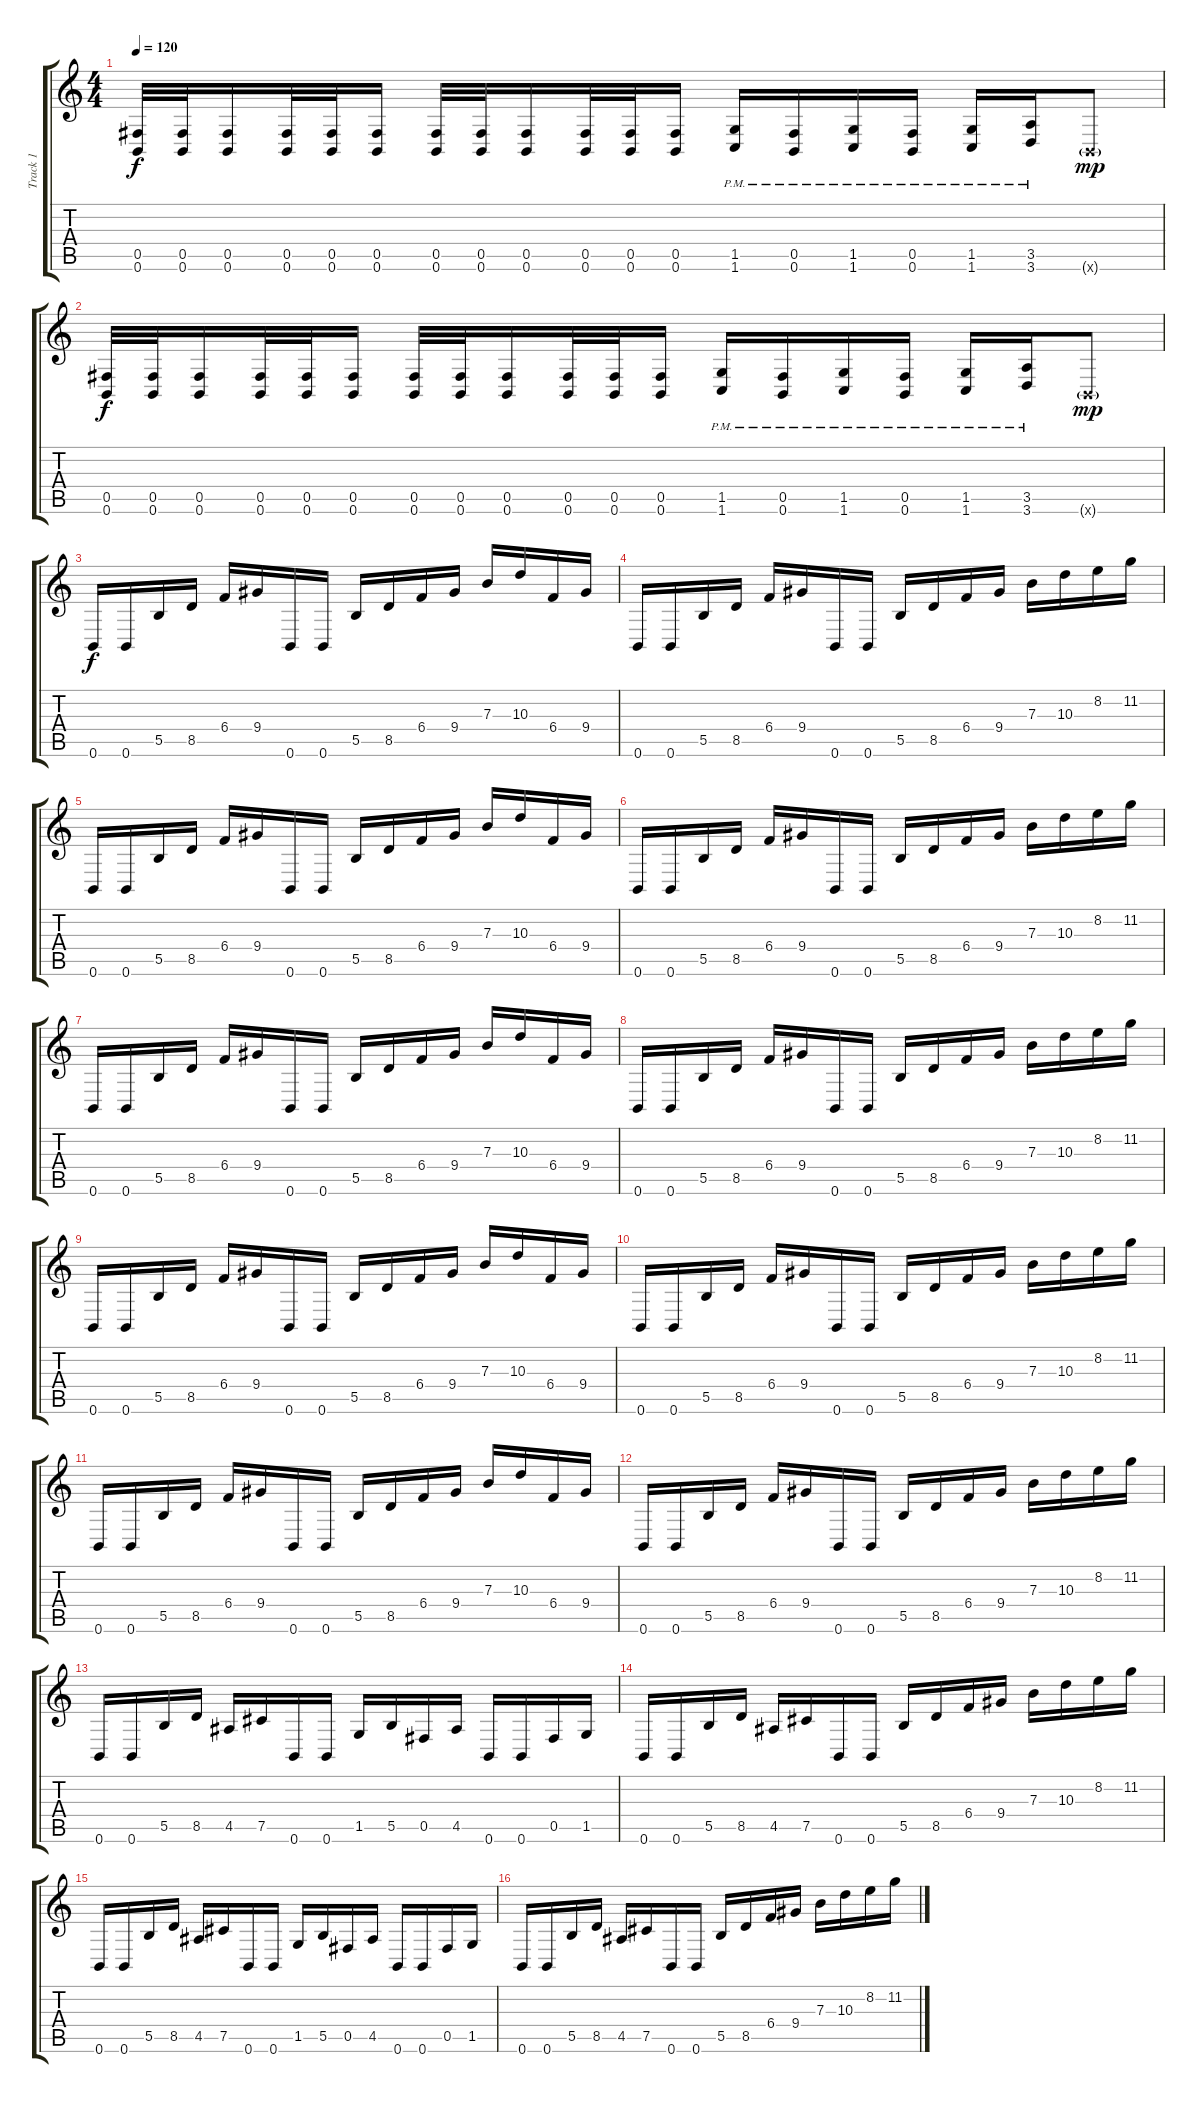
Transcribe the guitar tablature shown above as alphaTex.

\track ("Track 1" "Track 1") {instrument distortionguitar}
\staff {score tabs}
\tuning (Db4 Ab3 E3 B2 Gb2 B1) {hide}
\ts (4 4)
\tempo 120
\clef g2
\ks c
(0.5 0.6).32{dy f} (0.5 0.6).32 (0.5 0.6).16 (0.5 0.6).32 (0.5 0.6).32 (0.5 0.6).16 (0.5 0.6).32 (0.5 0.6).32 (0.5 0.6).16 (0.5 0.6).32 (0.5 0.6).32 (0.5 0.6).16 (1.5{pm} 1.6{pm}).16 (0.5{pm} 0.6{pm}).16 (1.5{pm} 1.6{pm}).16 (0.5{pm} 0.6{pm}).16 (1.5{pm} 1.6{pm}).16 (3.5{pm} 3.6{pm}).16 0.6{g x}.8{dy mp} |
(0.5 0.6).32{dy f} (0.5 0.6).32 (0.5 0.6).16 (0.5 0.6).32 (0.5 0.6).32 (0.5 0.6).16 (0.5 0.6).32 (0.5 0.6).32 (0.5 0.6).16 (0.5 0.6).32 (0.5 0.6).32 (0.5 0.6).16 (1.5{pm} 1.6{pm}).16 (0.5{pm} 0.6{pm}).16 (1.5{pm} 1.6{pm}).16 (0.5{pm} 0.6{pm}).16 (1.5{pm} 1.6{pm}).16 (3.5{pm} 3.6{pm}).16 0.6{g x}.8{dy mp} |
0.6.16{dy f} 0.6.16 5.5.16 8.5.16 6.4.16 9.4.16 0.6.16 0.6.16 5.5.16 8.5.16 6.4.16 9.4.16 7.3.16 10.3.16 6.4.16 9.4.16 |
0.6.16 0.6.16 5.5.16 8.5.16 6.4.16 9.4.16 0.6.16 0.6.16 5.5.16 8.5.16 6.4.16 9.4.16 7.3.16 10.3.16 8.2.16 11.2.16 |
0.6.16 0.6.16 5.5.16 8.5.16 6.4.16 9.4.16 0.6.16 0.6.16 5.5.16 8.5.16 6.4.16 9.4.16 7.3.16 10.3.16 6.4.16 9.4.16 |
0.6.16 0.6.16 5.5.16 8.5.16 6.4.16 9.4.16 0.6.16 0.6.16 5.5.16 8.5.16 6.4.16 9.4.16 7.3.16 10.3.16 8.2.16 11.2.16 |
0.6.16 0.6.16 5.5.16 8.5.16 6.4.16 9.4.16 0.6.16 0.6.16 5.5.16 8.5.16 6.4.16 9.4.16 7.3.16 10.3.16 6.4.16 9.4.16 |
0.6.16 0.6.16 5.5.16 8.5.16 6.4.16 9.4.16 0.6.16 0.6.16 5.5.16 8.5.16 6.4.16 9.4.16 7.3.16 10.3.16 8.2.16 11.2.16 |
0.6.16 0.6.16 5.5.16 8.5.16 6.4.16 9.4.16 0.6.16 0.6.16 5.5.16 8.5.16 6.4.16 9.4.16 7.3.16 10.3.16 6.4.16 9.4.16 |
0.6.16 0.6.16 5.5.16 8.5.16 6.4.16 9.4.16 0.6.16 0.6.16 5.5.16 8.5.16 6.4.16 9.4.16 7.3.16 10.3.16 8.2.16 11.2.16 |
0.6.16 0.6.16 5.5.16 8.5.16 6.4.16 9.4.16 0.6.16 0.6.16 5.5.16 8.5.16 6.4.16 9.4.16 7.3.16 10.3.16 6.4.16 9.4.16 |
0.6.16 0.6.16 5.5.16 8.5.16 6.4.16 9.4.16 0.6.16 0.6.16 5.5.16 8.5.16 6.4.16 9.4.16 7.3.16 10.3.16 8.2.16 11.2.16 |
0.6.16 0.6.16 5.5.16 8.5.16 4.5.16 7.5.16 0.6.16 0.6.16 1.5.16 5.5.16 0.5.16 4.5.16 0.6.16 0.6.16 0.5.16 1.5.16 |
0.6.16 0.6.16 5.5.16 8.5.16 4.5.16 7.5.16 0.6.16 0.6.16 5.5.16 8.5.16 6.4.16 9.4.16 7.3.16 10.3.16 8.2.16 11.2.16 |
0.6.16 0.6.16 5.5.16 8.5.16 4.5.16 7.5.16 0.6.16 0.6.16 1.5.16 5.5.16 0.5.16 4.5.16 0.6.16 0.6.16 0.5.16 1.5.16 |
0.6.16 0.6.16 5.5.16 8.5.16 4.5.16 7.5.16 0.6.16 0.6.16 5.5.16 8.5.16 6.4.16 9.4.16 7.3.16 10.3.16 8.2.16 11.2.16
